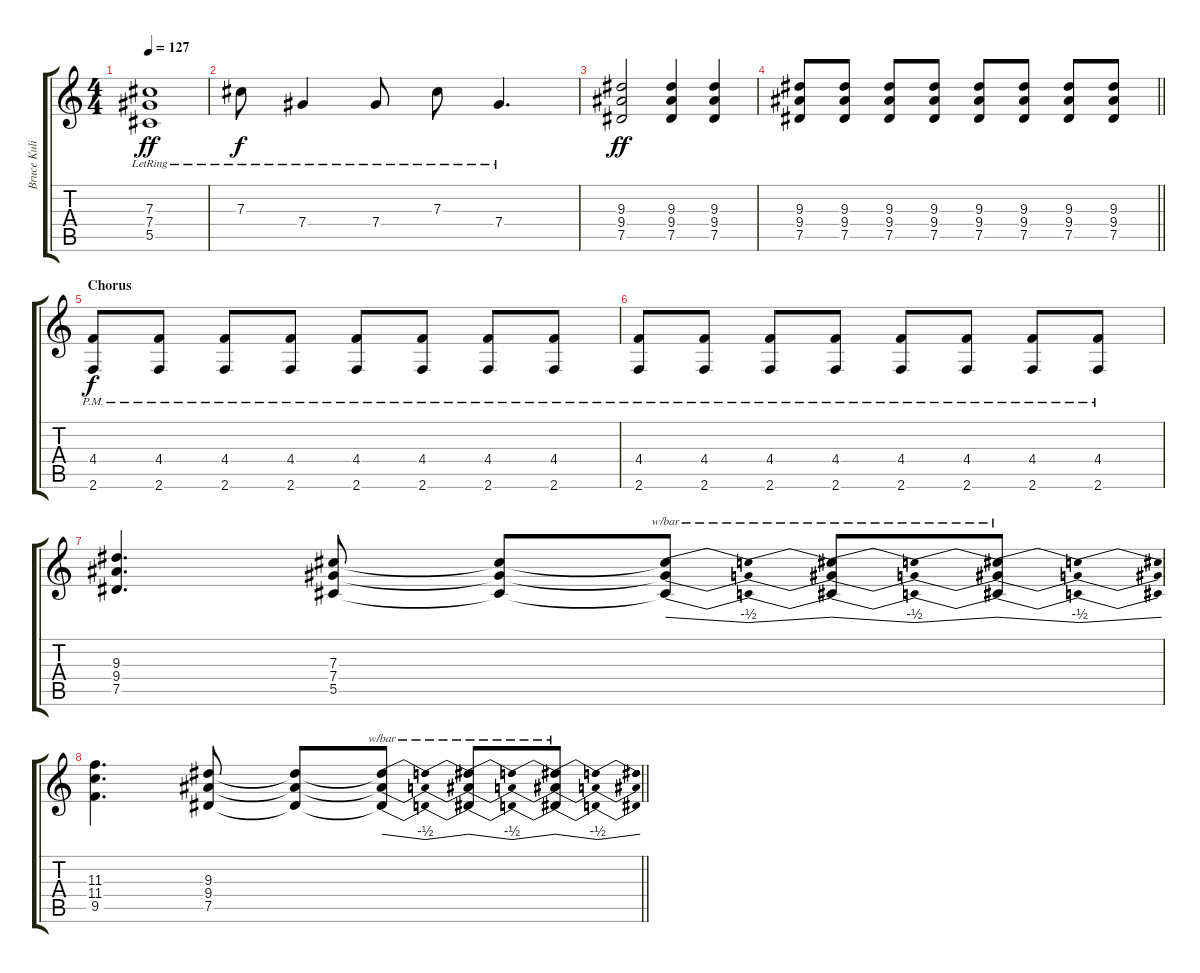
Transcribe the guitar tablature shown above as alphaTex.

\track ("Bruce Kulick (Lead Guitar)" "Bruce Kuli") {instrument overdrivenguitar}
\staff {score tabs}
\tuning (Eb4 Bb3 Gb3 Db3 Ab2 Eb2) {hide}
\ts (4 4)
\tempo 127
\clef g2
\ks c
(7.3{lr} 7.4{lr} 5.5{lr}).1{dy ff} |
7.3{lr}.8{dy f} 7.4{lr}.4 7.4{lr}.8 7.3{lr}.8 7.4{lr}.4{d} |
(9.3 9.4 7.5).2{dy ff} (9.3 9.4 7.5).4 (9.3 9.4 7.5).4 |
\barLineRight lightlight
(9.3 9.4 7.5).8 (9.3 9.4 7.5).8 (9.3 9.4 7.5).8 (9.3 9.4 7.5).8 (9.3 9.4 7.5).8 (9.3 9.4 7.5).8 (9.3 9.4 7.5).8 (9.3 9.4 7.5).8 |
\section ("" "Chorus")
(4.4{pm} 2.6{pm}).8{dy f} (4.4{pm} 2.6{pm}).8 (4.4{pm} 2.6{pm}).8 (4.4{pm} 2.6{pm}).8 (4.4{pm} 2.6{pm}).8 (4.4{pm} 2.6{pm}).8 (4.4{pm} 2.6{pm}).8 (4.4{pm} 2.6{pm}).8 |
(4.4{pm} 2.6{pm}).8 (4.4{pm} 2.6{pm}).8 (4.4{pm} 2.6{pm}).8 (4.4 2.6{pm}).8 (4.4{pm} 2.6{pm}).8 (4.4{pm} 2.6{pm}).8 (4.4{pm} 2.6{pm}).8 (4.4{pm} 2.6{pm}).8 |
(9.3 9.4 7.5).4{d} (7.3 7.4 5.5).8 (7.3{t} 7.4{t} 5.5{t}).8 (7.3{t} 7.4{t} 5.5{t}).8{tbe (dip default 0 0 30 -2 60 0)} (7.3{t} 7.4{t} 5.5{t}).8{tbe (dip default 0 0 30 -2 60 0)} (7.3{t} 7.4{t} 5.5{t}).8{tbe (dip default 0 0 30 -2 60 0)} |
\barLineRight lightlight
(11.3 11.4 9.5).4{d} (9.3 9.4 7.5).8 (9.3{t} 9.4{t} 7.5{t}).8 (9.3{t} 9.4{t} 7.5{t}).8{tbe (dip default 0 0 30 -2 60 0)} (9.3{t} 9.4{t} 7.5{t}).8{tbe (dip default 0 0 30 -2 60 0)} (9.3{t} 9.4{t} 7.5{t}).8{tbe (dip default 0 0 30 -2 60 0)}
